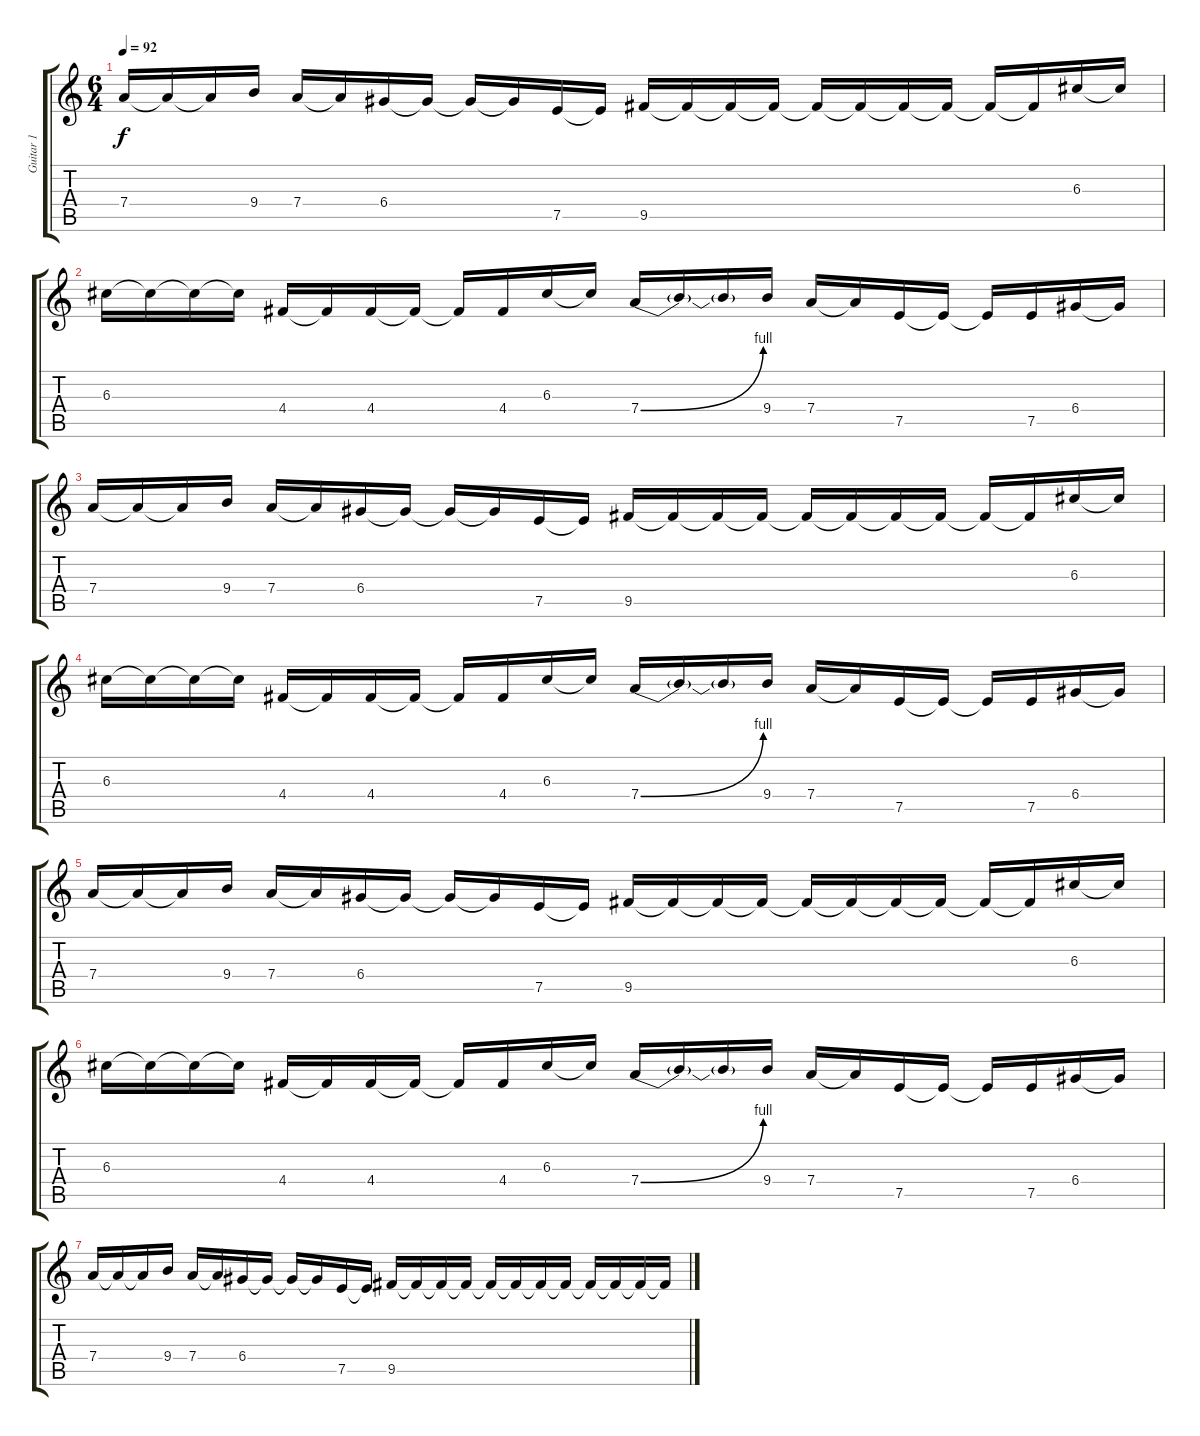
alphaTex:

\track ("Guitar 1" "Guitar 1") {instrument distortionguitar}
\staff {score tabs}
\tuning (E4 B3 G3 D3 A2 E2) {hide}
\ts (6 4)
\tempo 92
\clef g2
\ks c
7.4.16{dy f} 7.4{t}.16 7.4{t}.16 9.4.16 7.4.16 7.4{t}.16 6.4.16 6.4{t}.16 6.4{t}.16 6.4{t}.16 7.5.16 7.5{t}.16 9.5.16 9.5{t}.16 9.5{t}.16 9.5{t}.16 9.5{t}.16 9.5{t}.16 9.5{t}.16 9.5{t}.16 9.5{t}.16 9.5{t}.16 6.3.16 6.3{t}.16 |
6.3.16 6.3{t}.16 6.3{t}.16 6.3{t}.16 4.4.16 4.4{t}.16 4.4.16 4.4{t}.16 4.4{t}.16 4.4.16 6.3.16 6.3{t}.16 7.4{be (bend 0 0 60 4)}.16 7.4{t}.16 7.4{t}.16 9.4.16 7.4.16 7.4{t}.16 7.5.16 7.5{t}.16 7.5{t}.16 7.5.16 6.4.16 6.4{t}.16 |
7.4.16 7.4{t}.16 7.4{t}.16 9.4.16 7.4.16 7.4{t}.16 6.4.16 6.4{t}.16 6.4{t}.16 6.4{t}.16 7.5.16 7.5{t}.16 9.5.16 9.5{t}.16 9.5{t}.16 9.5{t}.16 9.5{t}.16 9.5{t}.16 9.5{t}.16 9.5{t}.16 9.5{t}.16 9.5{t}.16 6.3.16 6.3{t}.16 |
6.3.16 6.3{t}.16 6.3{t}.16 6.3{t}.16 4.4.16 4.4{t}.16 4.4.16 4.4{t}.16 4.4{t}.16 4.4.16 6.3.16 6.3{t}.16 7.4{be (bend 0 0 60 4)}.16 7.4{t}.16 7.4{t}.16 9.4.16 7.4.16 7.4{t}.16 7.5.16 7.5{t}.16 7.5{t}.16 7.5.16 6.4.16 6.4{t}.16 |
7.4.16 7.4{t}.16 7.4{t}.16 9.4.16 7.4.16 7.4{t}.16 6.4.16 6.4{t}.16 6.4{t}.16 6.4{t}.16 7.5.16 7.5{t}.16 9.5.16 9.5{t}.16 9.5{t}.16 9.5{t}.16 9.5{t}.16 9.5{t}.16 9.5{t}.16 9.5{t}.16 9.5{t}.16 9.5{t}.16 6.3.16 6.3{t}.16 |
6.3.16 6.3{t}.16 6.3{t}.16 6.3{t}.16 4.4.16 4.4{t}.16 4.4.16 4.4{t}.16 4.4{t}.16 4.4.16 6.3.16 6.3{t}.16 7.4{be (bend 0 0 60 4)}.16 7.4{t}.16 7.4{t}.16 9.4.16 7.4.16 7.4{t}.16 7.5.16 7.5{t}.16 7.5{t}.16 7.5.16 6.4.16 6.4{t}.16 |
7.4.16 7.4{t}.16 7.4{t}.16 9.4.16 7.4.16 7.4{t}.16 6.4.16 6.4{t}.16 6.4{t}.16 6.4{t}.16 7.5.16 7.5{t}.16 9.5.16 9.5{t}.16 9.5{t}.16 9.5{t}.16 9.5{t}.16 9.5{t}.16 9.5{t}.16 9.5{t}.16 9.5{t}.16 9.5{t}.16 9.5{t}.16 9.5{t}.16
